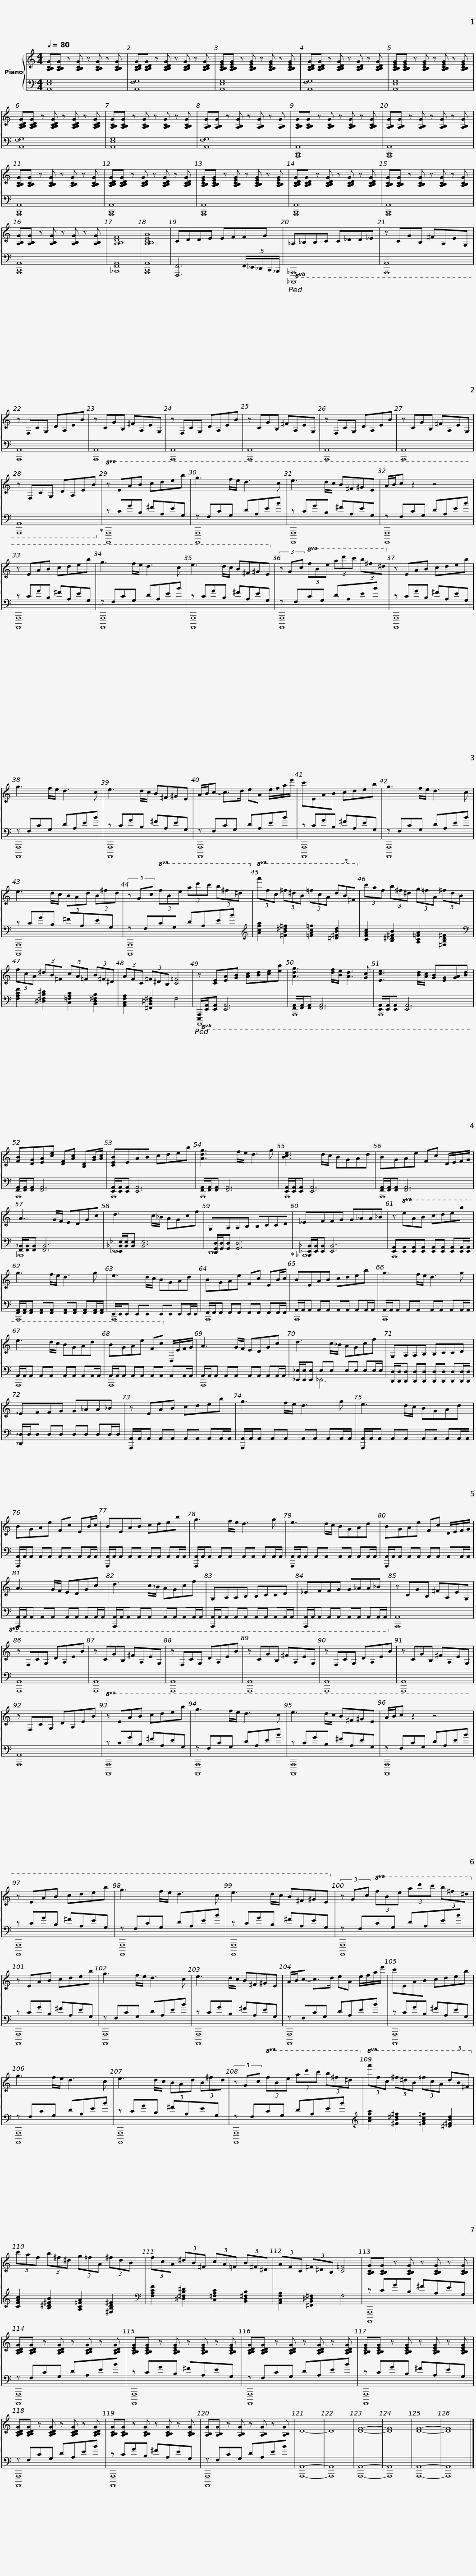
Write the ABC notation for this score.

X:1
%%score { 1 | ( 2 3 ) }
L:1/8
Q:1/4=80
M:4/4
I:linebreak $
K:C
V:1 treble
V:2 bass
V:3 bass
V:1
 [A,B,CG][A,B,CG] z [A,B,CG] z [A,B,CG] z [A,B,CG] | [A,B,CDG][A,B,CDG] z [A,B,CDG] z [A,B,CDG] z [A,B,CDG] | [A,B,CEG][A,B,CEG] z [A,B,CEG] z [A,B,CEG] z [A,B,CEG] | [A,B,CDG][A,B,CDG] z [A,B,CDG] z [A,B,CDG] z [A,B,CDG] |$ [A,B,CEG][A,B,CEG] z [A,B,CEG] z [A,B,CEG] z [A,B,CEG] | %5
 [A,B,CDG][A,B,CDG] z [A,B,CDG] z [A,B,CDG] z [A,B,CDG] | [A,B,CG][A,B,CG] z [A,B,CG] z [A,B,CG] z [A,B,CG] | [A,B,G][A,B,G] z [A,B,G] z [A,B,G] z [A,B,G] |$ [A,B,CG][A,B,CG] z [A,B,CG] z [A,B,CG] z [A,B,CG] | [A,B,G][A,B,G] z [A,B,G] z [A,B,G] z [A,B,G] | %10
 [A,B,CG][A,B,CG] z [A,B,CG] z [A,B,CG] z [A,B,CG] | [A,B,CDG][A,B,CDG] z [A,B,CDG] z [A,B,CDG] z [A,B,CDG] |$ [A,B,CEG][A,B,CEG] z [A,B,CEG] z [A,B,CEG] z [A,B,CEG] | [A,B,CDG][A,B,CDG] z [A,B,CDG] z [A,B,CDG] z [A,B,CDG] | [A,B,CG][A,B,CG] z [A,B,CG] z [A,B,CG] z [A,B,CG] | %15
 [A,B,G][A,B,G] z [A,B,G] z [A,B,G] z [A,B,G] | [A,B,DF]8 |$ [A,B,CEA]8 | CDDE EFFG | _A,_B,B,C C_DD_E | %20
 z CGB, ^FA,EG, |$ z F,CG, DA,EB | z CGB, ^FA,EG, | z F,CG, DA,EB | z CGB, ^FA,EG, | %25
 z F,CG, DA,EB |$ z CGB, ^FA,EG, | z F,CG, DA,EB |!8va(! z eab c'd'e'b' | g'3 f'/e'/ d'3 c' |$ %30
 e'3 d'/c'/ b^f^ge | a/b/c' z2 z4 | z eab c'd'e'b' | g'3 f'/e'/ d'3 c' |$ e'3 d'/c'/ b^f^ge!8va)! | %35
 (3z Gc!8va(! (3fbe' (3a'd''c'' (3b'^f'^d'!8va)! | z EAB cdeb |$ g3 f/e/ d3 c | e3 d/c/ B^F^GE | A/B/c- c>d eA e/f/a/e'/ | %40
 c'EAB cdeb |$ g3 f/e/ d3 c | e3 d/c/ (3BAd (3B^fd | (3z Gc!8va(! (3fbe' (3a'd''c'' (3b'^f'^d'!8va)! |$!8va(! (3a'f'c' (3^f'^d'b (3=f'c'a (3d'b^f!8va)! | %45
 (3c'af (3b^f^d (3g=fA (3^fdB | (3fcA (3^dB^F (3cA=F (3B^F^D |$ (3AFC (3^F^DB, [C=F]4 | z [CE][EA][GB] [Ac][Bd][ce][eb] | [Adg]3 [df]/[Be]/ [Ad]3 [Gc] | %50
 [Ece]3 [Bd]/[Ac]/ [GB][EG][GA][Bd] |$ [FB][DG][EA][ce] [DF][Ac] [B,D][GB]/[Ac]/ | [CEB]EAB cdeb | [Adg]3 f/e/ d3 g | [Bce]3 d/c/ BGAd |$ %55
 BGAe Fc D/E/F/G/ | A3 G/F/ EDGc | d3 c/_B/ AGcf |$ G,A,A,B, B,CCD | _EFFG G_AA_B | %60
 z!8va(! eab c'd'e'b' |$ g'3 f'/e'/ d'3 g' | e'3 d'/c'/ bgad' | bgae' fc' eb/c'/ | beab c'd'e'b' |$ %65
 g'3 f'/e'/ d'3 g' | e'3 d'/c'/ bgad' | bgae' fc'!8va)! D/E/F/G/ | A3 G/F/ EDGc |$ d3 c/_B/ AGcf | %70
 G,A,A,B, B,CCD | _EFFG G_AA_B |$ z EAB cdeb | g3 f/e/ d3 g | e3 d/c/ BGAd | %75
 BGAe Fc EB/c/ |$ BEAB cdeb | g3 f/e/ d3 g | e3 d/c/ BGAd | BGAe Fc D/E/F/G/ |$ %80
 A3 G/F/ EDGc | d3 c/_B/ AGcf | G,A,A,B, B,CCD | _EFFG G_AA_B |$ z CGB, ^FA,EG, | %85
 z F,CG, DA,EB | z CGB, ^FA,EG, | z F,CG, DA,EB | z CGB, ^FA,EG, |$ z F,CG, DA,EB | %90
 z CGB, ^FA,EG, | z F,CG, DA,EB |!8va(! z eab c'd'e'b' |$ g'3 f'/e'/ d'3 c' | e'3 d'/c'/ b^f^ge | %95
 a/b/c' z2 z4 | z eab c'd'e'b' |$ g'3 f'/e'/ d'3 c' | e'3 d'/c'/ b^f^ge!8va)! | (3z Gc!8va(! (3fbe' (3a'd''c'' (3b'^f'^d'!8va)! |$ %100
 z EAB cdeb | g3 f/e/ d3 c | e3 d/c/ B^F^GE | A/B/c- c>d eA e/f/a/e'/ |$ c'EAB cdeb | %105
 g3 f/e/ d3 c | e3 d/c/ (3BAd (3B^fd |$ (3z Gc!8va(! (3fbe' (3a'd''c'' (3b'^f'^d'!8va)! |!8va(! (3a'f'c' (3^f'^d'b (3=f'c'a (3d'b^f!8va)! | (3c'af (3b^f^d (3g=fA (3^fdB |$ %110
 (3fcA (3^dB^F (3cA=F (3B^F^D | (3AFC (3^F^DB, [C=F]4 | [A,B,CG][A,B,CG] z [A,B,CG] z [A,B,CG] z [A,B,CG] |$ [A,B,CDG][A,B,CDG] z [A,B,CDG] z [A,B,CDG] z [A,B,CDG] | [A,B,CEG][A,B,CEG] z [A,B,CEG] z [A,B,CEG] z [A,B,CEG] | %115
 [A,B,CDG][A,B,CDG] z [A,B,CDG] z [A,B,CDG] z [A,B,CDG] | [A,B,CEG][A,B,CEG] z [A,B,CEG] z [A,B,CEG] z [A,B,CEG] |$ [A,B,CDG][A,B,CDG] z [A,B,CDG] z [A,B,CDG] z [A,B,CDG] | [A,B,CG][A,B,CG] z [A,B,CG] z [A,B,CG] z [A,B,CG] | [A,B,G][A,B,G] z [A,B,G] z [A,B,G] z [A,B,G] | %120
 D8- | D8 | [DF]8- | [DF]8 |$ [DF]8- | %125
 [DF]8 |] %126
V:2
 [A,,E,G,]8 | [A,,F,G,]8 | [A,,E,G,]8 | [A,,F,G,]8 |$ [A,,E,G,]8 | %5
 [A,,F,G,]8 | [A,,E,G,]8 | [A,,F,G,]8 |$ [A,,,C,,A,,]8 | [A,,,C,,A,,]8 | %10
 [A,,,C,,A,,]8 | [A,,,C,,A,,]8 |$ [A,,,C,,A,,]8 | [A,,,C,,A,,]8 | [A,,,C,,A,,]8 | %15
 [A,,,C,,A,,]8 | [_B,,,F,,A,,]8 |$ [A,,,C,,A,,]8 | [F,,,F,,]6 (5:4:5F,,/_E,,/_D,,/C,,/_B,,,/ |!8vb(!!ped! [_A,,,,_A,,,]8 | %20
 [A,,,,A,,,]8 |$ [A,,,,A,,,]8 | [A,,,,A,,,]8 | [A,,,,A,,,]8 | [A,,,,A,,,]8 | %25
 [A,,,,A,,,]8 |$ [A,,,,A,,,]8 | [A,,,,A,,,]8!8vb)!!ped-up! | z CGB, ^FA,EG, | z F,CG, DA,EB |$ %30
 z CGB, ^FA,EG, | z F,CG, DA,EB | z CGB, ^FA,EG, | z F,CG, DA,EB |$ z CGB, ^FA,EG, | %35
 z F,CG, DA,EB | z CGB, ^FA,EG, |$ z F,CG, DA,EB | z CGB, ^FA,EG, | z F,CG, DA,EB | %40
 z CGB, ^FA,EG, |$ z F,CG, DA,EB | z CGB, ^FA,EG, | z F,CG, DA,EB |$[K:treble] [Acfa]2 [^FB^d^f]2 [=FAc=f]2 [^D^FBd]2 | %45
 [CFAc]2 [B,^D^FB]2 [A,C=FA]2 [^F,B,D^F]2 |[K:bass] [F,A,CF]2 [^D,^F,B,^D]2 [C,=F,A,C]2 [B,,D,^F,B,]2 |$ [A,,C,F,A,]2 [^F,,B,,^D,^F,]2 F,4 |!ped!!8vb(! [E,,,A,,,]/[E,,,A,,,]/[E,,,A,,,] [E,,,A,,,]6 | [F,,,A,,,]/[F,,,A,,,]/[F,,,A,,,] [F,,,A,,,]6 | %50
 [E,,,A,,,]/[E,,,A,,,]/[E,,,A,,,] [E,,,A,,,]6 |$ [F,,,A,,,]/[F,,,A,,,]/[F,,,A,,,] [F,,,A,,,]6 | [E,,,A,,,]/[E,,,A,,,]/[E,,,A,,,] [E,,,A,,,]6 | [F,,,A,,,]/[F,,,A,,,]/[F,,,A,,,] [F,,,A,,,]6 | [E,,,A,,,]/[E,,,A,,,]/[E,,,A,,,] [E,,,A,,,]6 |$ %55
 [F,,,A,,,]/[F,,,A,,,]/[F,,,A,,,] [F,,,A,,,]6 | [F,,,_B,,,]/[F,,,B,,,]/[F,,,B,,,] [F,,,B,,,]6 | [_E,,,_B,,,_E,,]/[B,,,E,,]/[B,,,E,,] [B,,,E,,]6 |$ [D,,,G,,,D,,]/[G,,,D,,]/[G,,,D,,] [G,,,D,,]6!ped-up! | [_B,,,,_E,,,_B,,,]/[E,,,B,,,]/[E,,,B,,,] [E,,,B,,,]6 | %60
 [E,,,A,,,][E,,,A,,,][E,,,A,,,][E,,,A,,,] [E,,,A,,,][E,,,A,,,] [E,,,A,,,][E,,,A,,,]/[E,,,A,,,]/ |$ [F,,,A,,,]/[F,,,A,,,]/[F,,,A,,,] [F,,,A,,,][F,,,A,,,] [F,,,A,,,][F,,,A,,,] [F,,,A,,,][F,,,A,,,]/[F,,,A,,,]/ | E,,,/E,,,/E,,, E,,,E,,, E,,,E,,, E,,,E,,,/E,,,/ | F,,,/F,,,/F,,, F,,,F,,, F,,,F,,, F,,,F,,,/F,,,/ | A,,,/A,,,/A,,, A,,,A,,, A,,,A,,, A,,,A,,,/A,,,/ |$ %65
 A,,,/A,,,/A,,, A,,,A,,, A,,,A,,, A,,,A,,,/A,,,/ | A,,,/A,,,/A,,, A,,,A,,, A,,,A,,, A,,,A,,,/A,,,/ | A,,,/A,,,/A,,, A,,,A,,, A,,,A,,, A,,,A,,,/A,,,/ | A,,,/A,,,/A,,, A,,,A,,, A,,,A,,, A,,,A,,,/A,,,/ |$ [_E,,,_E,,]/[E,,,E,,]/[E,,,E,,] E,,E,, E,,E,, E,,E,,/E,,/ | %70
 [D,,,D,,]/[D,,,D,,]/[D,,,D,,] [D,,,D,,][D,,,D,,] [D,,,D,,][D,,,D,,] [D,,,D,,][D,,,D,,]/[D,,,D,,]/ | [_D,,,_D,,]/D,,/D,, D,,D,, D,,D,, D,,D,,/D,,/ |$ [A,,,,A,,,]/A,,,/A,,, A,,,A,,, A,,,A,,, A,,,A,,,/A,,,/ | [A,,,,A,,,]/A,,,/A,,, A,,,A,,, A,,,A,,, A,,,A,,,/A,,,/ | [A,,,,A,,,]/A,,,/A,,, A,,,A,,, A,,,A,,, A,,,A,,,/A,,,/ | %75
 [A,,,,A,,,]/A,,,/A,,, A,,,A,,, A,,,A,,, A,,,A,,,/A,,,/ |$ [A,,,,A,,,]/A,,,/A,,, A,,,A,,, A,,,A,,, A,,,A,,,/A,,,/ | [A,,,,A,,,]/A,,,/A,,, A,,,A,,, A,,,A,,, A,,,A,,,/A,,,/ | [A,,,,A,,,]/A,,,/A,,, A,,,A,,, A,,,A,,, A,,,A,,,/A,,,/ | [A,,,,A,,,]/A,,,/A,,, A,,,A,,, A,,,A,,, A,,,A,,,/A,,,/ |$ %80
 [A,,,,A,,,]/A,,,/A,,, A,,,A,,, A,,,A,,, A,,,A,,,/A,,,/ | [A,,,,A,,,]/A,,,/A,,, A,,,A,,, A,,,A,,, A,,,A,,,/A,,,/ | [A,,,,A,,,]/A,,,/A,,, A,,,A,,, A,,,A,,, A,,,A,,,/A,,,/ | [A,,,,A,,,]/A,,,/A,,, A,,,A,,, A,,,A,,, A,,,A,,,/A,,,/!8vb)! |$ [A,,,A,,]8 | %85
 [A,,,A,,]8 | [A,,,A,,]8 | [A,,,A,,]8 | [A,,,A,,]8 |$ [A,,,A,,]8 | %90
 [A,,,A,,]8 | [A,,,A,,]8 | z CGB, ^FA,EG, |$ z F,CG, DA,EB | z CGB, ^FA,EG, | %95
 z F,CG, DA,EB | z CGB, ^FA,EG, |$ z F,CG, DA,EB | z CGB, ^FA,EG, | z F,CG, DA,EB |$ %100
 z CGB, ^FA,EG, | z F,CG, DA,EB | z CGB, ^FA,EG, | z F,CG, DA,EB |$ z CGB, ^FA,EG, | %105
 z F,CG, DA,EB | z CGB, ^FA,EG, |$ z F,CG, DA,EB |[K:treble] [Acfa]2 [^FB^d^f]2 [=FAc=f]2 [^D^FBd]2 | [CFAc]2 [B,^D^FB]2 [A,C=FA]2 [^F,B,D^F]2 |$ %110
[K:bass] [F,A,CF]2 [^D,^F,B,^D]2 [C,=F,A,C]2 [B,,D,^F,B,]2 | [A,,C,F,A,]2 [^F,,B,,^D,^F,]2 F,4 | z CGB, ^FA,EG, |$ z F,CG, DA,EB | z CGB, ^FA,EG, | %115
 z F,CG, DA,EB | z CGB, ^FA,EG, |$ z F,CG, DA,EB | z CGB, ^FA,EG, | z F,CG, DA,EB | %120
 [A,,,A,,]8- | [A,,,A,,]8 | [A,,,A,,]8- | [A,,,A,,]8 |$ [A,,,A,,]8- | %125
 [A,,,A,,]8 |] %126
V:3
 x8 | x8 | x8 | x8 |$ x8 | %5
 x8 | x8 | x8 |$ x8 | x8 | %10
 x8 | x8 |$ x8 | x8 | x8 | %15
 x8 | x8 |$ x8 | x8 |!8vb(! x8 | %20
 x8 |$ x8 | x8 | x8 | x8 | %25
 x8 |$ x8 | x8!8vb)! | [A,,,,A,,,]8 | [A,,,,A,,,]8 |$ %30
 [A,,,,A,,,]8 | [A,,,,A,,,]8 | [A,,,,A,,,]8 | [A,,,,A,,,]8 |$ [A,,,,A,,,]8 | %35
 [A,,,,A,,,]8 | [A,,,,A,,,]8 |$ [A,,,,A,,,]8 | [A,,,,A,,,]8 | [A,,,,A,,,]8 | %40
 [A,,,,A,,,]8 |$ [A,,,,A,,,]8 | [A,,,,A,,,]8 | [A,,,,A,,,]8 |$[K:treble] x8 | %45
 x8 |[K:bass] x8 |$ x8 |!8vb(! A,,,,8 | A,,,,8 | %50
 A,,,,8 |$ A,,,,8 | A,,,,8 | A,,,,8 | A,,,,8 |$ %55
 A,,,,8 | _B,,,,8 | _E,,,8 |$ D,,,8 | _B,,,,8 | %60
 A,,,,8 |$ A,,,,8 | A,,,,8 | A,,,,8 | A,,,,8 |$ %65
 A,,,,8 | A,,,,8 | A,,,,8 | A,,,,8 |$ x2 _E,,,6 | %70
 x8 | x8 |$ x8 | x8 | x8 | %75
 x8 |$ x8 | x8 | x8 | x8 |$ %80
 x8 | x8 | x8 | x8!8vb)! |$ x8 | %85
 x8 | x8 | x8 | x8 |$ x8 | %90
 x8 | x8 | [A,,,,A,,,]8 |$ [A,,,,A,,,]8 | [A,,,,A,,,]8 | %95
 [A,,,,A,,,]8 | [A,,,,A,,,]8 |$ [A,,,,A,,,]8 | [A,,,,A,,,]8 | [A,,,,A,,,]8 |$ %100
 [A,,,,A,,,]8 | [A,,,,A,,,]8 | [A,,,,A,,,]8 | [A,,,,A,,,]8 |$ [A,,,,A,,,]8 | %105
 [A,,,,A,,,]8 | [A,,,,A,,,]8 |$ [A,,,,A,,,]8 |[K:treble] x8 | x8 |$ %110
[K:bass] x8 | x8 | [A,,,,A,,,]8 |$ [A,,,,A,,,]8 | [A,,,,A,,,]8 | %115
 [A,,,,A,,,]8 | [A,,,,A,,,]8 |$ [A,,,,A,,,]8 | [A,,,,A,,,]8 | [A,,,,A,,,]8 | %120
 x8 | x8 | x8 | x8 |$ x8 | %125
 x8 |] %126
